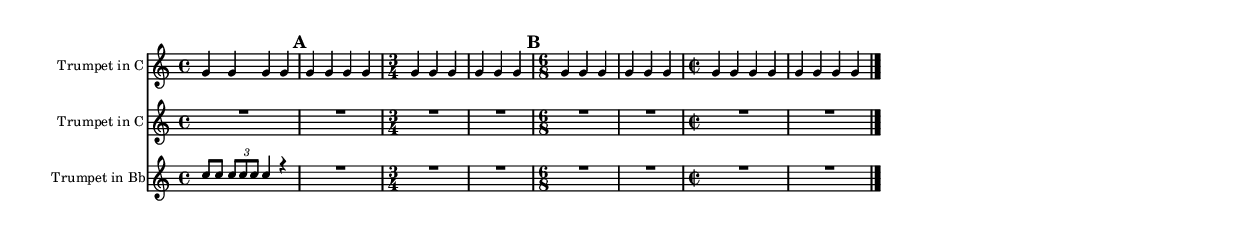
\version "2.10.5"
\header {
	title = ""
	composer = ""
	Arranger = ""
}

#(set-global-staff-size 12)

\score { << 
	\set Score.skipBars = ##t
		\new Staff { 
			%{ System staff %}
			\override Staff.VerticalAxisGroup #'remove-empty = ##t
			\override Score.VerticalAxisGroup #'remove-first = ##t
			{
				\time 4/4 \key c \major <<
\new Voice { \voiceOne

%{FIXME:ignored systext:\$PARTNAME\ %}
 
%{FIXME:ignored systext:\$HEADERPARTNAME\ %}
 R1*4/4*1 \mark \default R1*4/4*1 \time 3/4 R1*3/4*2 \time 6/8 \mark \default R1*6/8*2 \time 2/2 R1*2/2*2 \bar "|." }
>>

			}
		}
		\new Staff { 
			\set Staff.instrumentName = "Trumpet in C" \set Staff.shortInstrumentName ="C Tpt."
			{
				\clef treble \key c \major <<
\new Voice { \voiceOne
g'4  g'4  g'4  g'4  |%{1%} 
g'4  g'4  g'4  g'4  |%{2%} 
g'4  g'4  g'4  |%{3%} 
g'4  g'4  g'4  |%{4%} 
g'4  g'4  g'4  |%{5%} 
g'4  g'4  g'4  |%{6%} 
g'4  g'4  g'4  g'4  |%{7%} 
g'4  g'4  g'4  g'4  |%{8%} 
}
>>

			}
		}
		\new Staff { 
			\set Staff.instrumentName = "Trumpet in C" \set Staff.shortInstrumentName ="C Tpt."
			{
				\clef treble \key c \major <<
\new Voice { \voiceOne
  R1*4/4*2   R1*3/4*2   R1*6/8*2   R1*2/2*2 }
>>

			}
		}
		\new Staff { 
			\set Staff.instrumentName = "Trumpet in Bb" \set Staff.shortInstrumentName ="Tpt."
			{
				\clef treble \key c \major <<
\new Voice { \voiceOne
c''8  c''8  \times 2/3 { c''8  c''8  c''8  }c''4  r4 |%{1%} 
 R1*4/4*1   R1*3/4*2   R1*6/8*2   R1*2/2*2 }
>>

			}
		}
>> }
